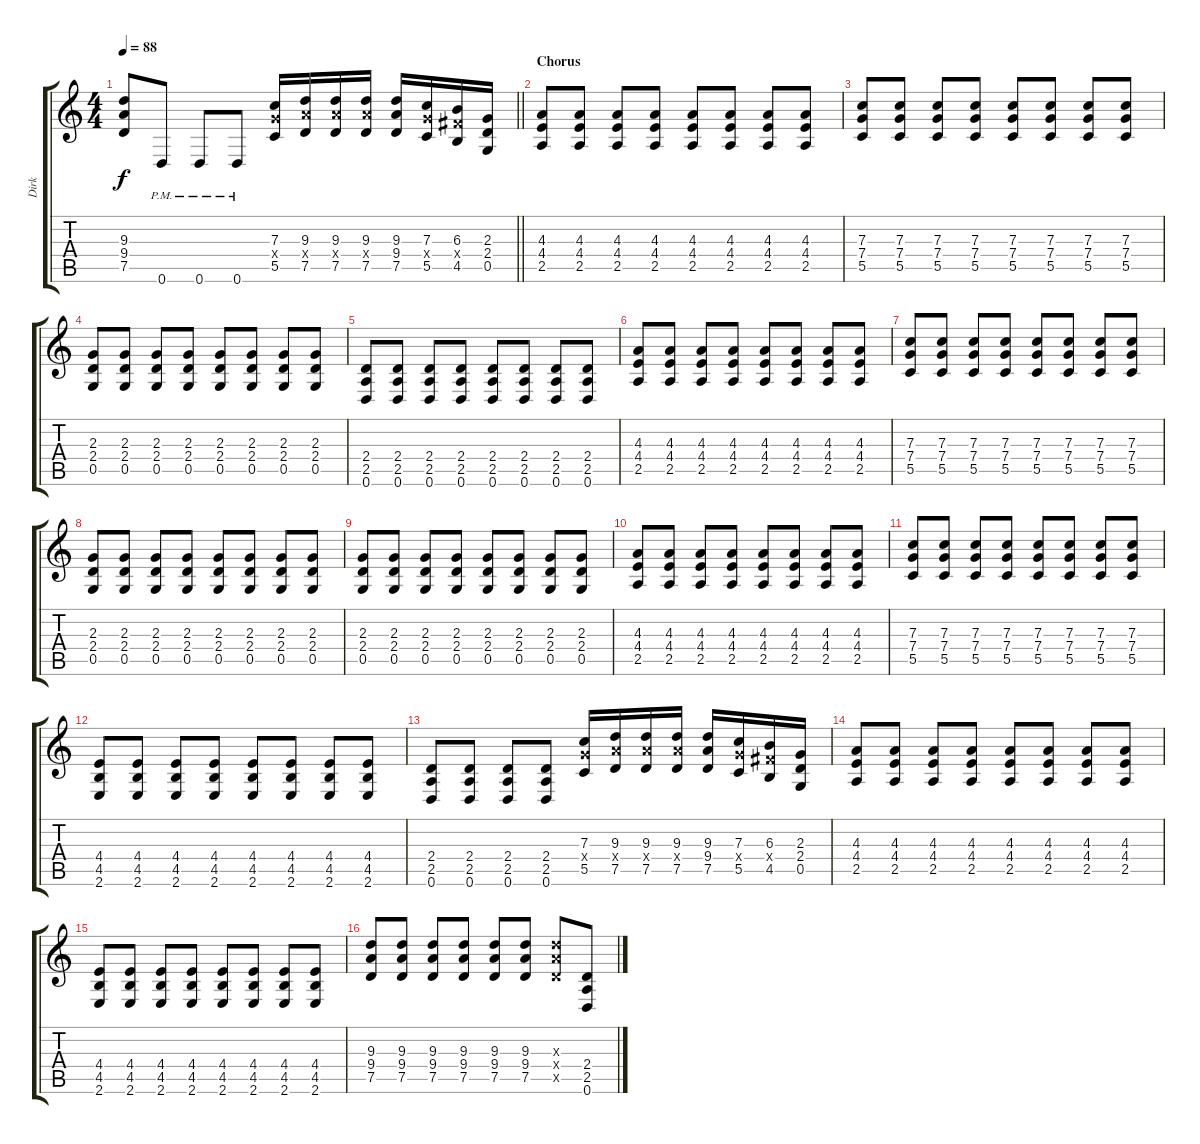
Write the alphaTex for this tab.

\track ("Dirk" "Dirk") {instrument overdrivenguitar}
\staff {score tabs}
\tuning (D4 A3 F3 C3 G2 D2) {hide}
\ts (4 4)
\tempo 88
\clef g2
\barLineRight lightlight
\ks c
(9.3 9.4 7.5).8{dy f} 0.6{pm}.8 0.6{pm}.8 0.6{pm}.8 (7.3 7.4{x} 5.5).16 (9.3 9.4{x} 7.5).16 (9.3 9.4{x} 7.5).16 (9.3 9.4{x} 7.5).16 (9.3 9.4 7.5).16 (7.3 7.4{x} 5.5).16 (6.3 6.4{x} 4.5).16 (2.3 2.4 0.5).16 |
\section ("" "Chorus")
(4.3 4.4 2.5).8 (4.3 4.4 2.5).8 (4.3 4.4 2.5).8 (4.3 4.4 2.5).8 (4.3 4.4 2.5).8 (4.3 4.4 2.5).8 (4.3 4.4 2.5).8 (4.3 4.4 2.5).8 |
(7.3 7.4 5.5).8 (7.3 7.4 5.5).8 (7.3 7.4 5.5).8 (7.3 7.4 5.5).8 (7.3 7.4 5.5).8 (7.3 7.4 5.5).8 (7.3 7.4 5.5).8 (7.3 7.4 5.5).8 |
(2.3 2.4 0.5).8 (2.3 2.4 0.5).8 (2.3 2.4 0.5).8 (2.3 2.4 0.5).8 (2.3 2.4 0.5).8 (2.3 2.4 0.5).8 (2.3 2.4 0.5).8 (2.3 2.4 0.5).8 |
(2.4 2.5 0.6).8 (2.4 2.5 0.6).8 (2.4 2.5 0.6).8 (2.4 2.5 0.6).8 (2.4 2.5 0.6).8 (2.4 2.5 0.6).8 (2.4 2.5 0.6).8 (2.4 2.5 0.6).8 |
(4.3 4.4 2.5).8 (4.3 4.4 2.5).8 (4.3 4.4 2.5).8 (4.3 4.4 2.5).8 (4.3 4.4 2.5).8 (4.3 4.4 2.5).8 (4.3 4.4 2.5).8 (4.3 4.4 2.5).8 |
(7.3 7.4 5.5).8 (7.3 7.4 5.5).8 (7.3 7.4 5.5).8 (7.3 7.4 5.5).8 (7.3 7.4 5.5).8 (7.3 7.4 5.5).8 (7.3 7.4 5.5).8 (7.3 7.4 5.5).8 |
(2.3 2.4 0.5).8 (2.3 2.4 0.5).8 (2.3 2.4 0.5).8 (2.3 2.4 0.5).8 (2.3 2.4 0.5).8 (2.3 2.4 0.5).8 (2.3 2.4 0.5).8 (2.3 2.4 0.5).8 |
(2.3 2.4 0.5).8 (2.3 2.4 0.5).8 (2.3 2.4 0.5).8 (2.3 2.4 0.5).8 (2.3 2.4 0.5).8 (2.3 2.4 0.5).8 (2.3 2.4 0.5).8 (2.3 2.4 0.5).8 |
(4.3 4.4 2.5).8 (4.3 4.4 2.5).8 (4.3 4.4 2.5).8 (4.3 4.4 2.5).8 (4.3 4.4 2.5).8 (4.3 4.4 2.5).8 (4.3 4.4 2.5).8 (4.3 4.4 2.5).8 |
(7.3 7.4 5.5).8 (7.3 7.4 5.5).8 (7.3 7.4 5.5).8 (7.3 7.4 5.5).8 (7.3 7.4 5.5).8 (7.3 7.4 5.5).8 (7.3 7.4 5.5).8 (7.3 7.4 5.5).8 |
(4.4 4.5 2.6).8 (4.4 4.5 2.6).8 (4.4 4.5 2.6).8 (4.4 4.5 2.6).8 (4.4 4.5 2.6).8 (4.4 4.5 2.6).8 (4.4 4.5 2.6).8 (4.4 4.5 2.6).8 |
(2.4 2.5 0.6).8 (2.4 2.5 0.6).8 (2.4 2.5 0.6).8 (2.4 2.5 0.6).8 (7.3 7.4{x} 5.5).16 (9.3 9.4{x} 7.5).16 (9.3 9.4{x} 7.5).16 (9.3 9.4{x} 7.5).16 (9.3 9.4 7.5).16 (7.3 7.4{x} 5.5).16 (6.3 6.4{x} 4.5).16 (2.3 2.4 0.5).16 |
(4.3 4.4 2.5).8 (4.3 4.4 2.5).8 (4.3 4.4 2.5).8 (4.3 4.4 2.5).8 (4.3 4.4 2.5).8 (4.3 4.4 2.5).8 (4.3 4.4 2.5).8 (4.3 4.4 2.5).8 |
(4.4 4.5 2.6).8 (4.4 4.5 2.6).8 (4.4 4.5 2.6).8 (4.4 4.5 2.6).8 (4.4 4.5 2.6).8 (4.4 4.5 2.6).8 (4.4 4.5 2.6).8 (4.4 4.5 2.6).8 |
(9.3 9.4 7.5).8 (9.3 9.4 7.5).8 (9.3 9.4 7.5).8 (9.3 9.4 7.5).8 (9.3 9.4 7.5).8 (9.3 9.4 7.5).8 (9.3{x} 9.4{x} 7.5{x}).8 (2.4 2.5 0.6).8
